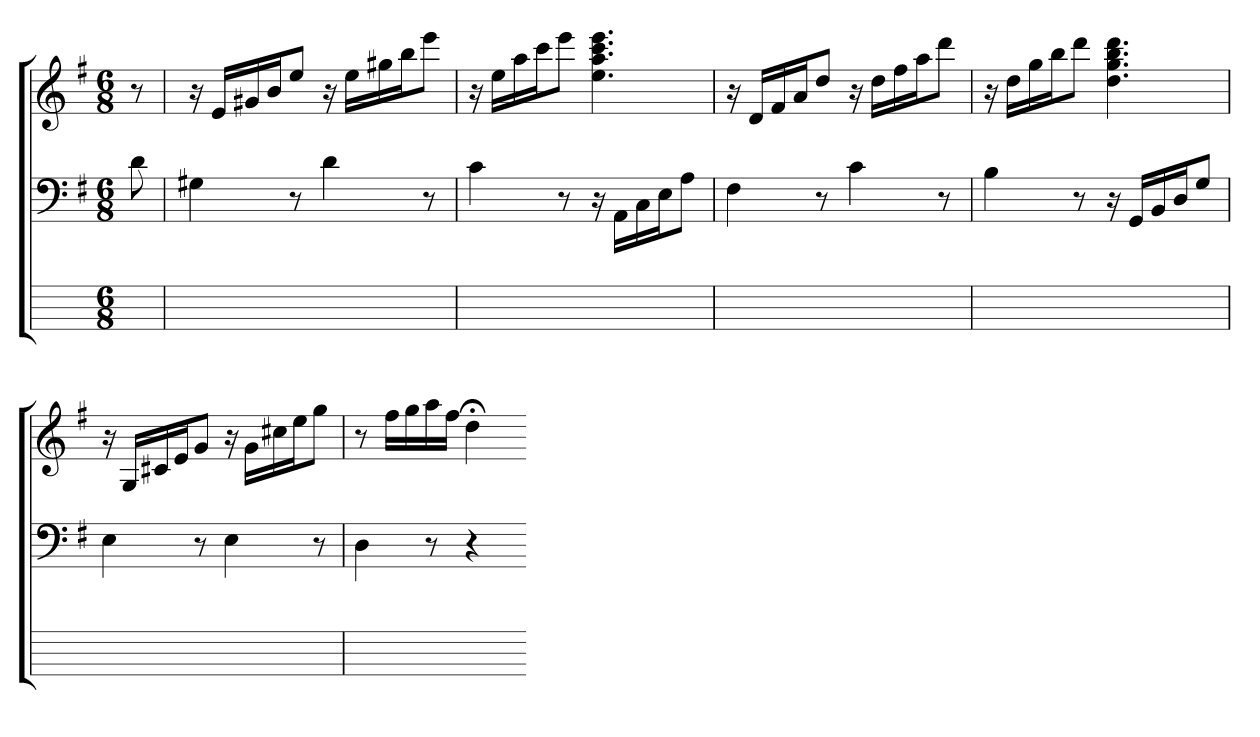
**kern	**kern	**kern
*part3	*part2	*part1
*staff3	*staff2	*staff1
*	*clefF4	*clefG2
*	*k[f#]	*k[f#]
*	*G:	*G:
*M6/8	*M6/8	*M6/8
=	=	=
8ryy	8d	8r
=	=	=
2.ryy	4G#X	16r
.	.	16eLL
.	.	16g#X
.	.	16bJ
.	8r	8eeJ
.	4d	16r
.	.	16eeLL
.	.	16gg#X
.	.	16bbJ
.	8r	8eeeJ
=	=	=
2.ryy	4c	16r
.	.	16eeLL
.	.	16aa
.	.	16cccJ
.	8r	8eeeJ
.	16r	4.ee 4.aa 4.ccc 4.eee
.	16AALL	.
.	16C	.
.	16EJ	.
.	8AJ	.
=	=	=
2.ryy	4F#	16r
.	.	16dLL
.	.	16f#
.	.	16aJ
.	8r	8ddJ
.	4c	16r
.	.	16ddLL
.	.	16ff#
.	.	16aaJ
.	8r	8dddJ
=	=	=
2.ryy	4B	16r
.	.	16ddLL
.	.	16gg
.	.	16bbJ
.	8r	8dddJ
.	16r	4.dd 4.gg 4.bb 4.ddd
.	16GGLL	.
.	16BB	.
.	16DJ	.
.	8GJ	.
=	=	=
2.ryy	4E	16r
.	.	16GLL
.	.	16c#X
.	.	16eJ
.	8r	8gJ
.	4E	16r
.	.	16gLL
.	.	16cc#X
.	.	16eeJ
.	8r	8ggJ
=	=	=
2ryy	4D	8r
.	.	16ff#LL
.	.	16gg
.	8r	16aa
.	.	16ff#JJ
.	4r	4dd;<
8ryy	.	.
=-	=-	=-
*-	*-	*-
